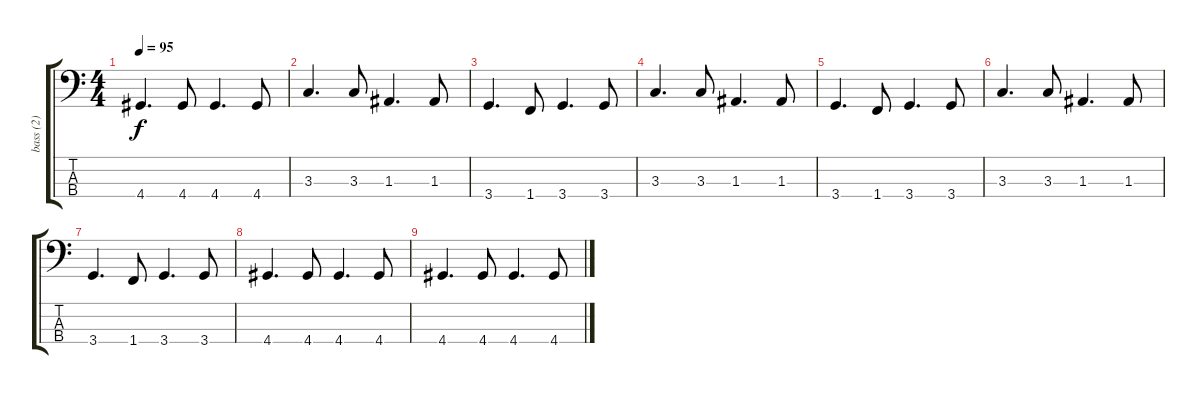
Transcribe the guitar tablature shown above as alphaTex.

\track ("bass (2)" "bass (2)") {instrument electricbassfinger}
\staff {score tabs}
\tuning (G2 D2 A1 E1) {hide}
\ts (4 4)
\tempo 95
\clef f4
\ks c
4.4.4{d dy f} 4.4.8 4.4.4{d} 4.4.8 |
3.3.4{d} 3.3.8 1.3.4{d} 1.3.8 |
3.4.4{d} 1.4.8 3.4.4{d} 3.4.8 |
3.3.4{d} 3.3.8 1.3.4{d} 1.3.8 |
3.4.4{d} 1.4.8 3.4.4{d} 3.4.8 |
3.3.4{d} 3.3.8 1.3.4{d} 1.3.8 |
3.4.4{d} 1.4.8 3.4.4{d} 3.4.8 |
4.4.4{d} 4.4.8 4.4.4{d} 4.4.8 |
4.4.4{d} 4.4.8 4.4.4{d} 4.4.8
